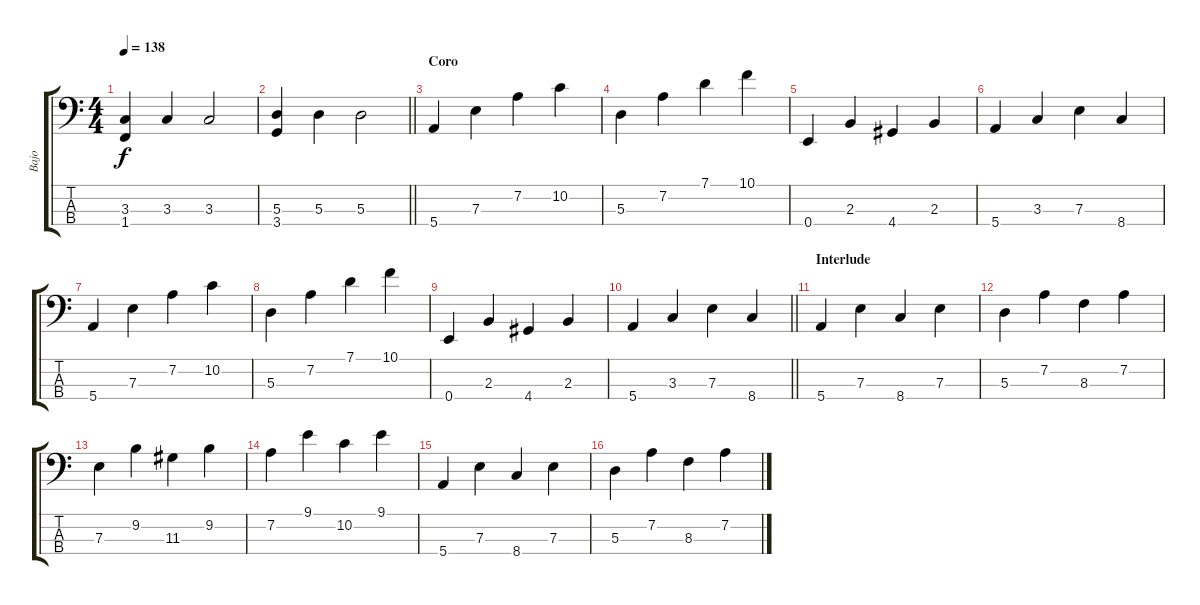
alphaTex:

\track ("Bajo" "Bajo") {instrument electricbassfinger}
\staff {score tabs}
\tuning (G2 D2 A1 E1) {hide}
\ts (4 4)
\tempo 138
\clef f4
\ks c
(3.3 1.4).4{dy f} 3.3.4 3.3.2 |
\barLineRight lightlight
(5.3 3.4).4 5.3.4 5.3.2 |
\section ("" "Coro")
5.4.4 7.3.4 7.2.4 10.2.4 |
5.3.4 7.2.4 7.1.4 10.1.4 |
0.4.4 2.3.4 4.4.4 2.3.4 |
5.4.4 3.3.4 7.3.4 8.4.4 |
5.4.4 7.3.4 7.2.4 10.2.4 |
5.3.4 7.2.4 7.1.4 10.1.4 |
0.4.4 2.3.4 4.4.4 2.3.4 |
\barLineRight lightlight
5.4.4 3.3.4 7.3.4 8.4.4 |
\section ("" "Interlude")
5.4.4 7.3.4 8.4.4 7.3.4 |
5.3.4 7.2.4 8.3.4 7.2.4 |
7.3.4 9.2.4 11.3.4 9.2.4 |
7.2.4 9.1.4 10.2.4 9.1.4 |
5.4.4 7.3.4 8.4.4 7.3.4 |
5.3.4 7.2.4 8.3.4 7.2.4
